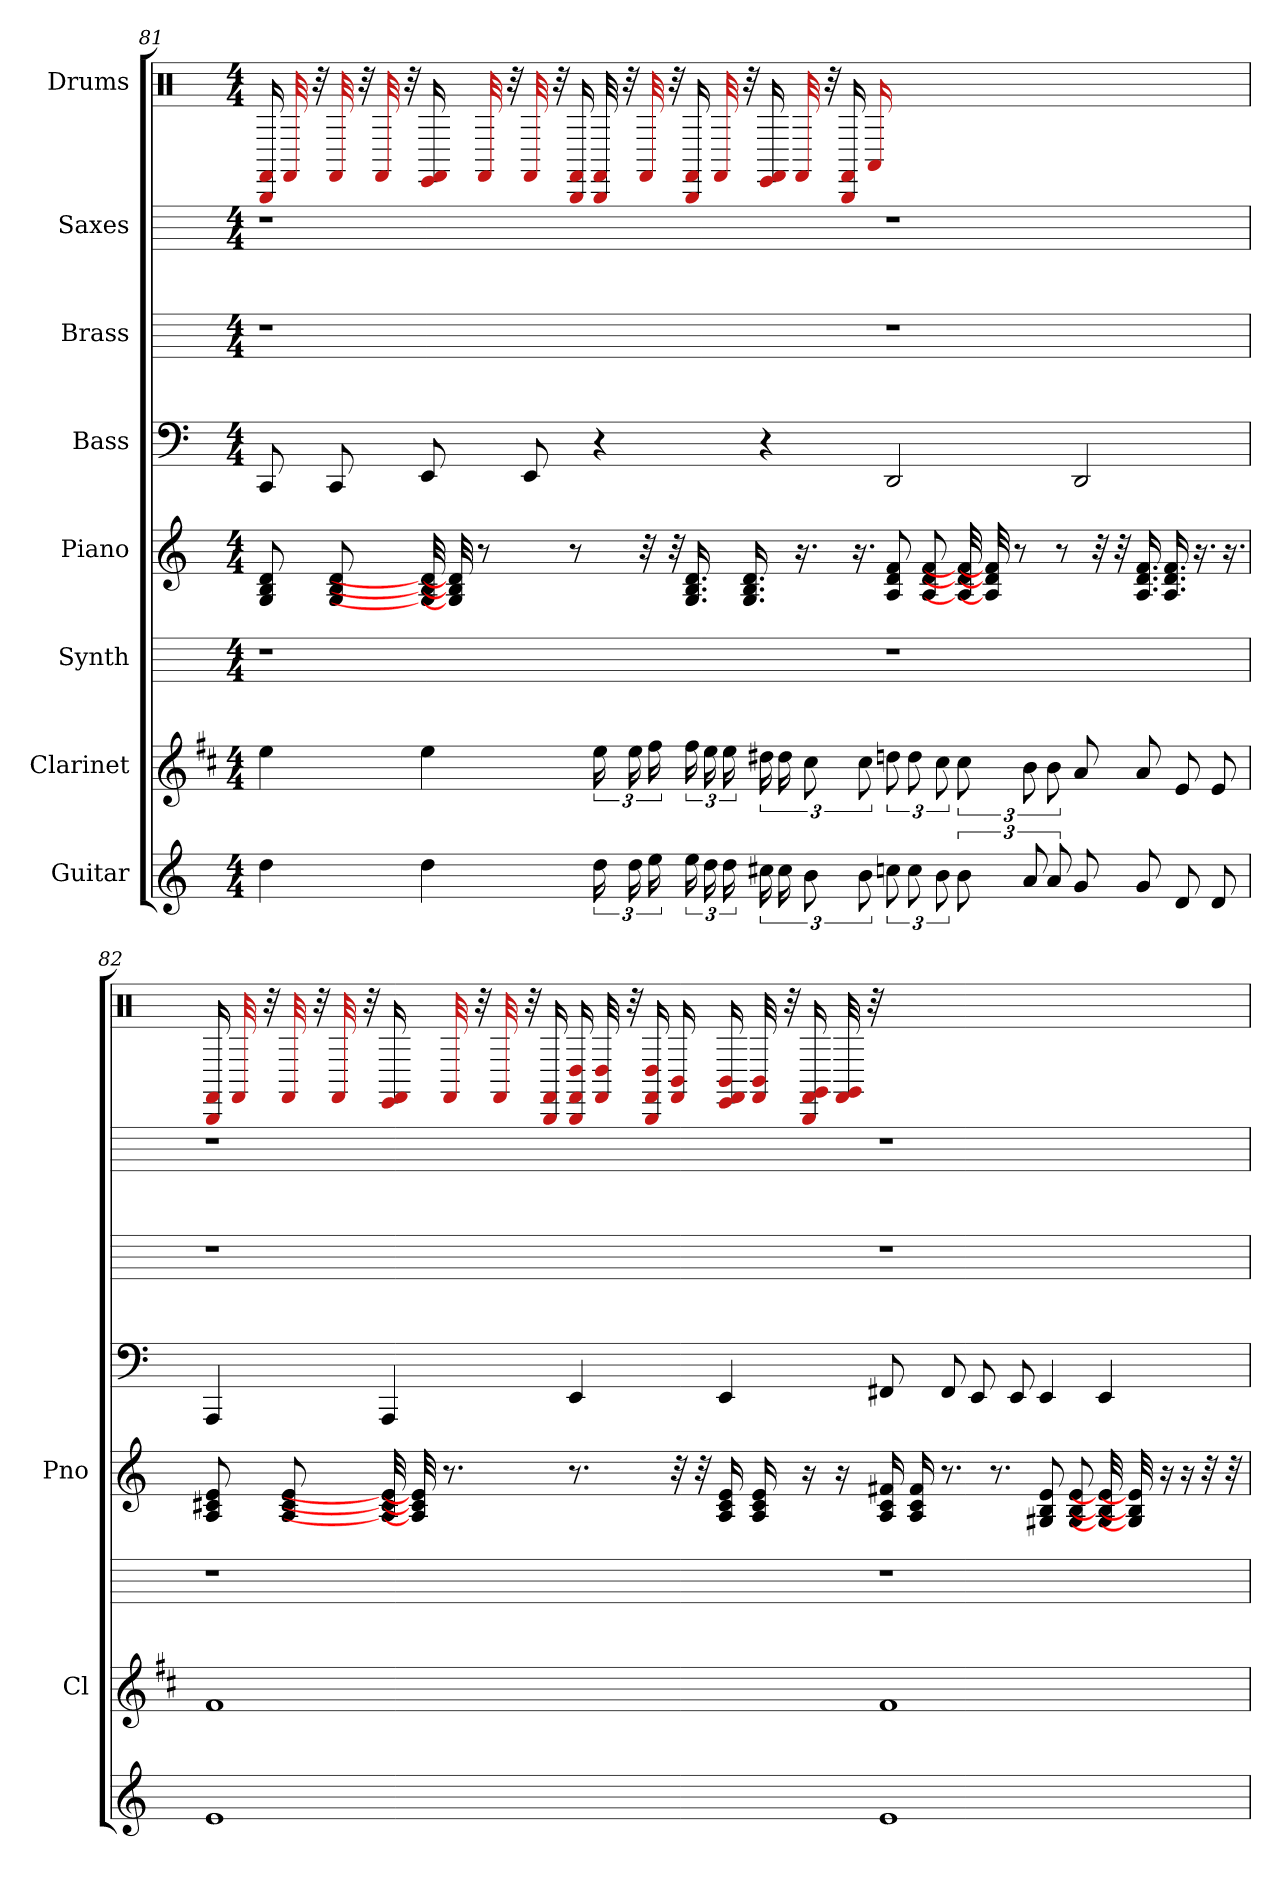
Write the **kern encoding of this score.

**kern	**kern	**kern	**kern	**kern	**kern	**kern	**kern
*part8	*part7	*part6	*part5	*part4	*part3	*part2	*part1
*staff8	*staff7	*staff6	*staff5	*staff4	*staff3	*staff2	*staff1
*I"Guitar	*I"Clarinet	*I"Synth	*I"Piano	*I"Bass	*I"Brass	*I"Saxes	*I"Drums
*	*I'Cl	*	*I'Pno	*	*	*	*
*	*	*	*	*	*	*	*clefX
*	*ITrd1c2	*	*	*	*	*ITrd8c14	*
*k[]	*k[]	*k[]	*k[]	*k[]	*k[]	*k[]	*k[]
*M4/4	*M4/4	*M4/4	*M4/4	*M4/4	*M4/4	*M4/4	*M4/4
=81	=81	=81	=81	=81	=81	=81	=81
4dd	4dd	1r	8d 8B 8G	8CC	1r	1r	16BBB 16FF#
.	.	.	.	.	.	.	32FF#
.	.	.	.	.	.	.	32r
.	.	.	8d 8B 8G	8CC	.	.	32FF#
.	.	.	.	.	.	.	32r
.	.	.	.	.	.	.	32FF#
.	.	.	.	.	.	.	32r
4dd	4dd	.	32d] 32B] 32G]	8EE	.	.	16EE 16FF#
.	.	.	32d] 32B] 32G]	.	.	.	.
.	.	.	8r	.	.	.	32FF#
.	.	.	.	.	.	.	32r
.	.	.	.	8EE	.	.	32FF#
.	.	.	.	.	.	.	32r
.	.	.	8r	.	.	.	16BBB 16FF#
24dd	24dd	.	.	4r	.	.	32BBB 32FF#
.	.	.	.	.	.	.	32r
24dd	24dd	.	.	.	.	.	.
.	.	.	32r	.	.	.	32FF#
24ee	24ee	.	.	.	.	.	.
.	.	.	32r	.	.	.	32r
24ee	24ee	.	16.d 16.B 16.G	.	.	.	16BBB 16FF#
24dd	24dd	.	.	.	.	.	.
.	.	.	.	.	.	.	32FF#
24dd	24dd	.	.	.	.	.	.
.	.	.	16.d 16.B 16.G	.	.	.	32r
24cc#	24cc#	.	.	4r	.	.	16EE 16FF#
24cc#	24cc#	.	.	.	.	.	.
.	.	.	16.r	.	.	.	32FF#
12b	12b	.	.	.	.	.	.
.	.	.	.	.	.	.	32r
.	.	.	.	.	.	.	16BBB 16FF#
.	.	.	16.r	.	.	.	.
12b	12b	.	.	.	.	.	.
.	.	.	.	.	.	.	16AA#
12cc	12cc	1r	8f 8d 8A	2DD	1r	1r	1ryy
12cc	12cc	.	.	.	.	.	.
.	.	.	8f 8d 8A	.	.	.	.
12b	12b	.	.	.	.	.	.
12b	12b	.	32f] 32d] 32A]	.	.	.	.
.	.	.	32f] 32d] 32A]	.	.	.	.
.	.	.	8r	.	.	.	.
12a	12a	.	.	.	.	.	.
12a	12a	.	.	.	.	.	.
.	.	.	8r	.	.	.	.
8g	8g	.	.	2DD	.	.	.
.	.	.	32r	.	.	.	.
.	.	.	32r	.	.	.	.
8g	8g	.	16.f 16.d 16.A	.	.	.	.
.	.	.	16.f 16.d 16.A	.	.	.	.
8d	8d	.	.	.	.	.	.
.	.	.	16.r	.	.	.	.
8d	8d	.	.	.	.	.	.
.	.	.	16.r	.	.	.	.
=82	=82	=82	=82	=82	=82	=82	=82
1e	1e	1r	8e 8c# 8A	4AAA	1r	1r	16BBB 16FF#
.	.	.	.	.	.	.	32FF#
.	.	.	.	.	.	.	32r
.	.	.	8e 8c# 8A	.	.	.	32FF#
.	.	.	.	.	.	.	32r
.	.	.	.	.	.	.	32FF#
.	.	.	.	.	.	.	32r
.	.	.	32e] 32c#] 32A]	4AAA	.	.	16EE 16FF#
.	.	.	32e] 32c#] 32A]	.	.	.	.
.	.	.	8.r	.	.	.	32FF#
.	.	.	.	.	.	.	32r
.	.	.	.	.	.	.	32FF#
.	.	.	.	.	.	.	32r
.	.	.	.	.	.	.	16BBB 16FF#
.	.	.	8.r	4EE	.	.	16BBB 16FF# 16D
.	.	.	.	.	.	.	32FF# 32D
.	.	.	.	.	.	.	32r
.	.	.	.	.	.	.	16BBB 16FF# 16D
.	.	.	32r	.	.	.	16FF# 16BB
.	.	.	32r	.	.	.	.
.	.	.	16e 16c# 16A	4EE	.	.	16EE 16FF# 16BB
.	.	.	16e 16c# 16A	.	.	.	32FF# 32BB
.	.	.	.	.	.	.	32r
.	.	.	16r	.	.	.	16BBB 16FF# 16GG
.	.	.	16r	.	.	.	32FF# 32GG
.	.	.	.	.	.	.	32r
1e	1e	1r	16f# 16c# 16A	8FF#	1r	1r	1ryy
.	.	.	16f# 16c# 16A	.	.	.	.
.	.	.	8.r	8FF#	.	.	.
.	.	.	.	8EE	.	.	.
.	.	.	8.r	.	.	.	.
.	.	.	.	8EE	.	.	.
.	.	.	8e 8B 8G#	4EE	.	.	.
.	.	.	8e 8B 8G#	.	.	.	.
.	.	.	32e] 32B] 32G#]	4EE	.	.	.
.	.	.	32e] 32B] 32G#]	.	.	.	.
.	.	.	16r	.	.	.	.
.	.	.	16r	.	.	.	.
.	.	.	32r	.	.	.	.
.	.	.	32r	.	.	.	.
=	=	=	=	=	=	=	=
*-	*-	*-	*-	*-	*-	*-	*-
